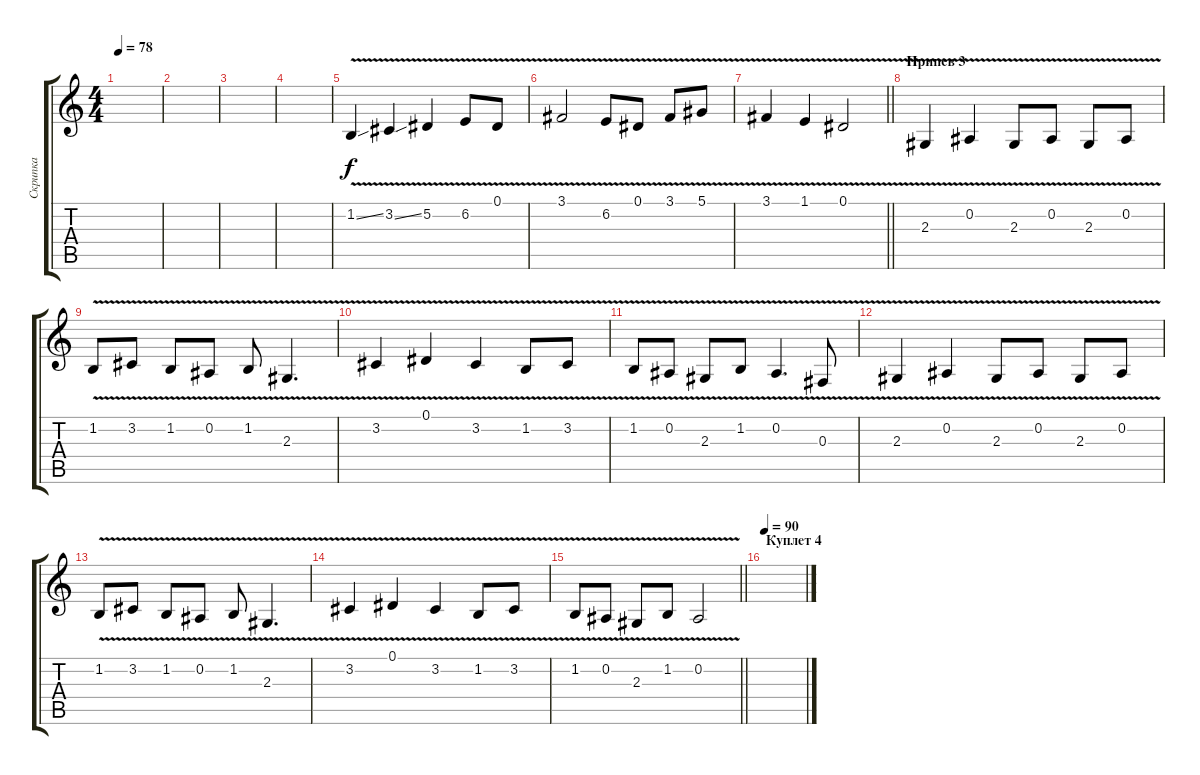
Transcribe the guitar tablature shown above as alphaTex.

\track ("Скрипка" "Скрипка") {instrument violin}
\staff {score tabs}
\tuning (Eb4 Bb3 Gb3 Db3 Ab2 Eb2) {hide}
\ts (4 4)
\tempo 78
\clef g2
\ks c
|
|
|
|
1.2{v ss}.4{volume 9} 3.2{v ss}.4 5.2{v}.4 6.2{v}.8 0.1{v}.8 |
3.1{v}.2 6.2{v}.8 0.1{v}.8 3.1{v}.8 5.1{v}.8 |
\barLineRight lightlight
3.1{v}.4 1.1{v}.4 0.1{v}.2 |
\section ("" "Припев 3")
2.3{v}.4 0.2{v}.4 2.3{v}.8 0.2{v}.8 2.3{v}.8 0.2{v}.8 |
1.2{v}.8 3.2{v}.8 1.2{v}.8 0.2{v}.8 1.2{v}.8 2.3{v}.4{d} |
3.2{v}.4 0.1{v}.4 3.2{v}.4 1.2{v}.8 3.2{v}.8 |
1.2{v}.8 0.2{v}.8 2.3{v}.8 1.2{v}.8 0.2{v}.4{d} 0.3{v}.8 |
2.3{v}.4 0.2{v}.4 2.3{v}.8 0.2{v}.8 2.3{v}.8 0.2{v}.8 |
1.2{v}.8 3.2{v}.8 1.2{v}.8 0.2{v}.8 1.2{v}.8 2.3{v}.4{d} |
3.2{v}.4 0.1{v}.4 3.2{v}.4 1.2{v}.8 3.2{v}.8 |
\barLineRight lightlight
1.2{v}.8 0.2{v}.8 2.3{v}.8 1.2{v}.8 0.2{v}.2 |
\section ("" "Куплет 4")
\tempo 90
